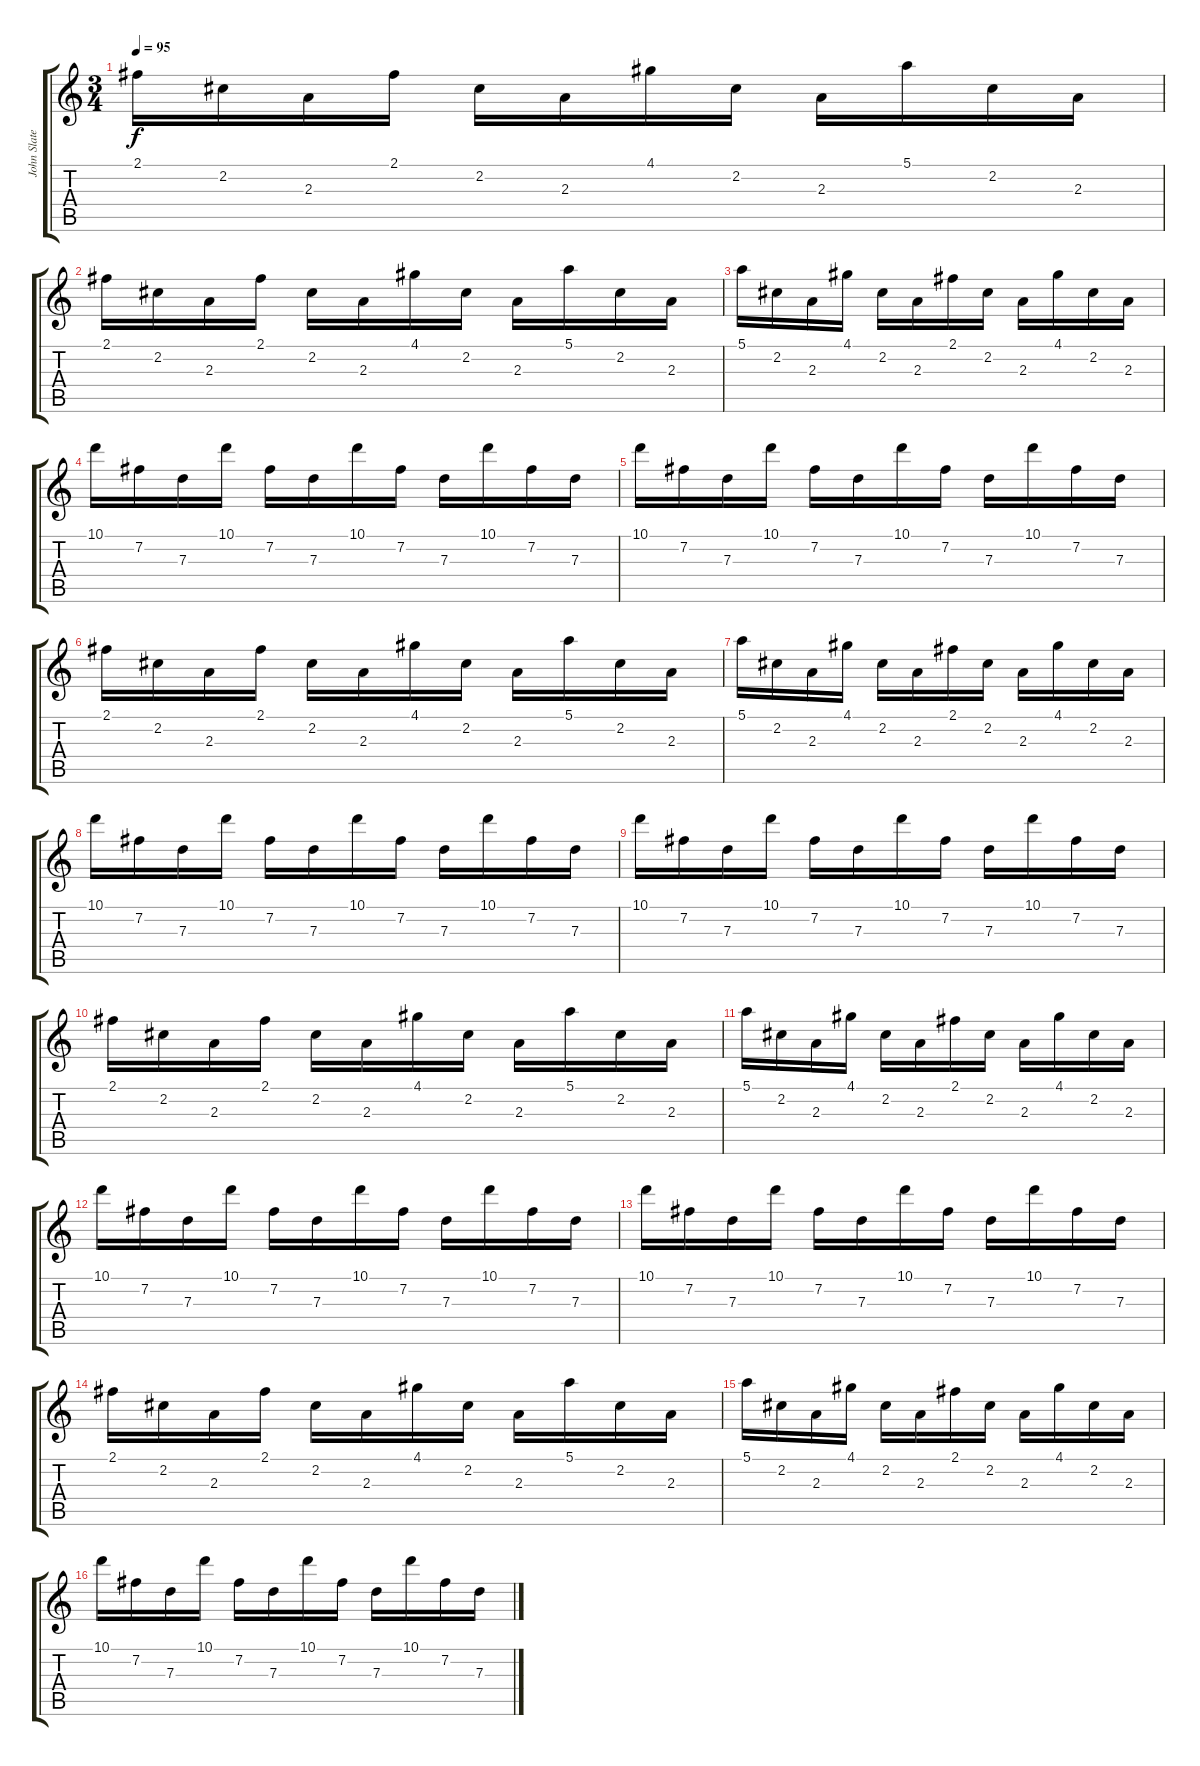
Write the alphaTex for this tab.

\track ("John Slater" "John Slate") {instrument electricguitarclean}
\staff {score tabs}
\tuning (E4 B3 G3 D3 A2 D2) {hide}
\ts (3 4)
\tempo 95
\clef g2
\ks c
2.1.16{dy f} 2.2.16 2.3.16 2.1.16 2.2.16 2.3.16 4.1.16 2.2.16 2.3.16 5.1.16 2.2.16 2.3.16 |
2.1.16 2.2.16 2.3.16 2.1.16 2.2.16 2.3.16 4.1.16 2.2.16 2.3.16 5.1.16 2.2.16 2.3.16 |
5.1.16 2.2.16 2.3.16 4.1.16 2.2.16 2.3.16 2.1.16 2.2.16 2.3.16 4.1.16 2.2.16 2.3.16 |
10.1.16 7.2.16 7.3.16 10.1.16 7.2.16 7.3.16 10.1.16 7.2.16 7.3.16 10.1.16 7.2.16 7.3.16 |
10.1.16 7.2.16 7.3.16 10.1.16 7.2.16 7.3.16 10.1.16 7.2.16 7.3.16 10.1.16 7.2.16 7.3.16 |
2.1.16 2.2.16 2.3.16 2.1.16 2.2.16 2.3.16 4.1.16 2.2.16 2.3.16 5.1.16 2.2.16 2.3.16 |
5.1.16 2.2.16 2.3.16 4.1.16 2.2.16 2.3.16 2.1.16 2.2.16 2.3.16 4.1.16 2.2.16 2.3.16 |
10.1.16 7.2.16 7.3.16 10.1.16 7.2.16 7.3.16 10.1.16 7.2.16 7.3.16 10.1.16 7.2.16 7.3.16 |
10.1.16 7.2.16 7.3.16 10.1.16 7.2.16 7.3.16 10.1.16 7.2.16 7.3.16 10.1.16 7.2.16 7.3.16 |
2.1.16 2.2.16 2.3.16 2.1.16 2.2.16 2.3.16 4.1.16 2.2.16 2.3.16 5.1.16 2.2.16 2.3.16 |
5.1.16 2.2.16 2.3.16 4.1.16 2.2.16 2.3.16 2.1.16 2.2.16 2.3.16 4.1.16 2.2.16 2.3.16 |
10.1.16 7.2.16 7.3.16 10.1.16 7.2.16 7.3.16 10.1.16 7.2.16 7.3.16 10.1.16 7.2.16 7.3.16 |
10.1.16 7.2.16 7.3.16 10.1.16 7.2.16 7.3.16 10.1.16 7.2.16 7.3.16 10.1.16 7.2.16 7.3.16 |
2.1.16 2.2.16 2.3.16 2.1.16 2.2.16 2.3.16 4.1.16 2.2.16 2.3.16 5.1.16 2.2.16 2.3.16 |
5.1.16 2.2.16 2.3.16 4.1.16 2.2.16 2.3.16 2.1.16 2.2.16 2.3.16 4.1.16 2.2.16 2.3.16 |
10.1.16 7.2.16 7.3.16 10.1.16 7.2.16 7.3.16 10.1.16 7.2.16 7.3.16 10.1.16 7.2.16 7.3.16
